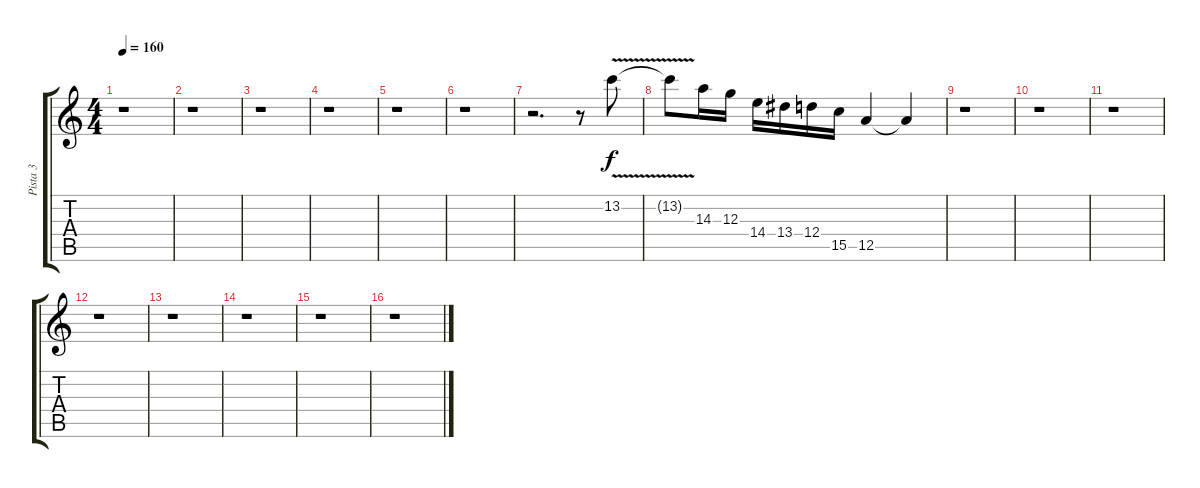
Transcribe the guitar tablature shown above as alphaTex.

\track ("Pista 3" "Pista 3") {instrument distortionguitar}
\staff {score tabs}
\tuning (E4 B3 G3 D3 A2 E2) {hide}
\ts (4 4)
\tempo 160
\clef g2
\ks c
r.1{dy f} |
r.1 |
r.1 |
r.1 |
r.1 |
r.1 |
r.2{d} r.8 13.2{v}.8 |
13.2{t}.8 14.3.16 12.3.16 14.4.16 13.4.16 12.4.16 15.5.16 12.5.4 12.5{t}.4 |
r.1 |
r.1 |
r.1 |
r.1 |
r.1 |
r.1 |
r.1 |
r.1
